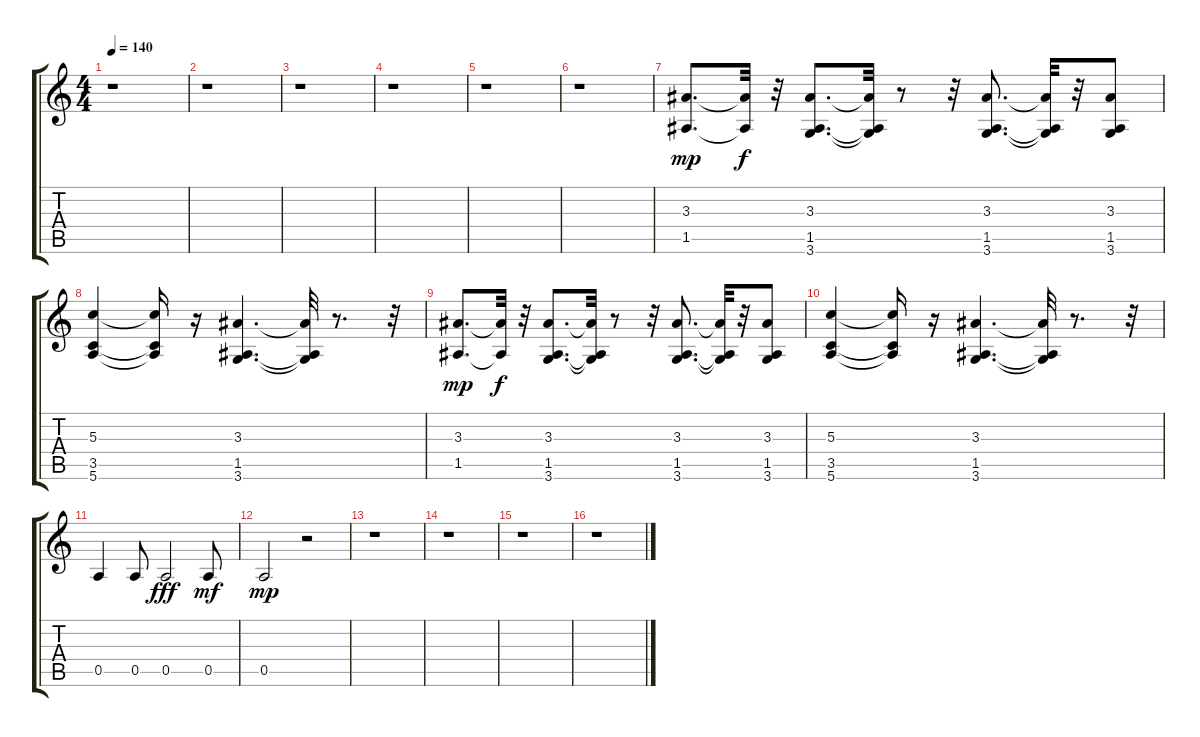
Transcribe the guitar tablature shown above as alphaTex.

\track "" {instrument electricguitarclean}
\staff {score tabs}
\tuning (E4 B3 G3 D3 A2 E2) {hide}
\ts (4 4)
\tempo 140
\clef g2
\ks c
r.1{dy f} |
r.1 |
r.1 |
r.1 |
r.1 |
r.1 |
(3.3 1.5).8{d dy mp} (3.3{t} 1.5{t}).32{dy f} r.32 (3.3 1.5 3.6).8{d} (3.3{t} 1.5{t} 3.6{t}).32 r.8 r.32 (3.3 1.5 3.6).8{d} (3.3{t} 1.5{t} 3.6{t}).32 r.32 (3.3 1.5 3.6).8 |
(5.3 3.5 5.6).4 (5.3{t} 3.5{t} 5.6{t}).16 r.16 (3.3 1.5 3.6).4{d} (3.3{t} 1.5{t} 3.6{t}).32 r.8{d} r.32 |
(3.3 1.5).8{d dy mp} (3.3{t} 1.5{t}).32{dy f} r.32 (3.3 1.5 3.6).8{d} (3.3{t} 1.5{t} 3.6{t}).32 r.8 r.32 (3.3 1.5 3.6).8{d} (3.3{t} 1.5{t} 3.6{t}).32 r.32 (3.3 1.5 3.6).8 |
(5.3 3.5 5.6).4 (5.3{t} 3.5{t} 5.6{t}).16 r.16 (3.3 1.5 3.6).4{d} (3.3{t} 1.5{t} 3.6{t}).32 r.8{d} r.32 |
0.5.4 0.5.8 0.5.2{dy fff} 0.5.8{dy mf} |
0.5.2{dy mp} r.2 |
r.1 |
r.1 |
r.1 |
r.1
